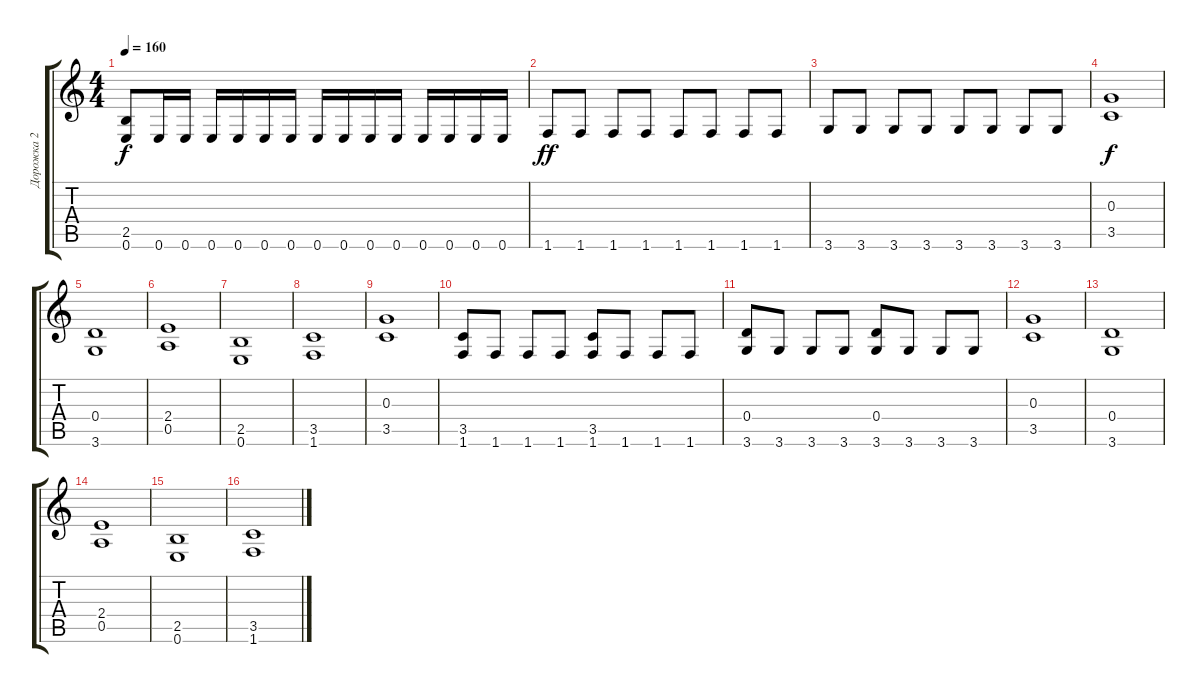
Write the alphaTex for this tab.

\track ("Дорожка 2" "Дорожка 2") {instrument distortionguitar}
\staff {score tabs}
\tuning (E4 B3 G3 D3 A2 E2) {hide}
\ts (4 4)
\tempo 160
\clef g2
\ks c
(2.5 0.6).8{dy f} 0.6.16 0.6.16 0.6.16 0.6.16 0.6.16 0.6.16 0.6.16 0.6.16 0.6.16 0.6.16 0.6.16 0.6.16 0.6.16 0.6.16 |
1.6.8{dy ff} 1.6.8 1.6.8 1.6.8 1.6.8 1.6.8 1.6.8 1.6.8 |
3.6.8 3.6.8 3.6.8 3.6.8 3.6.8 3.6.8 3.6.8 3.6.8 |
(0.3 3.5).1{dy f} |
(0.4 3.6).1 |
(2.4 0.5).1 |
(2.5 0.6).1 |
(3.5 1.6).1 |
(0.3 3.5).1 |
(3.5 1.6).8 1.6.8 1.6.8 1.6.8 (3.5 1.6).8 1.6.8 1.6.8 1.6.8 |
(0.4 3.6).8 3.6.8 3.6.8 3.6.8 (0.4 3.6).8 3.6.8 3.6.8 3.6.8 |
(0.3 3.5).1 |
(0.4 3.6).1 |
(2.4 0.5).1 |
(2.5 0.6).1 |
(3.5 1.6).1
